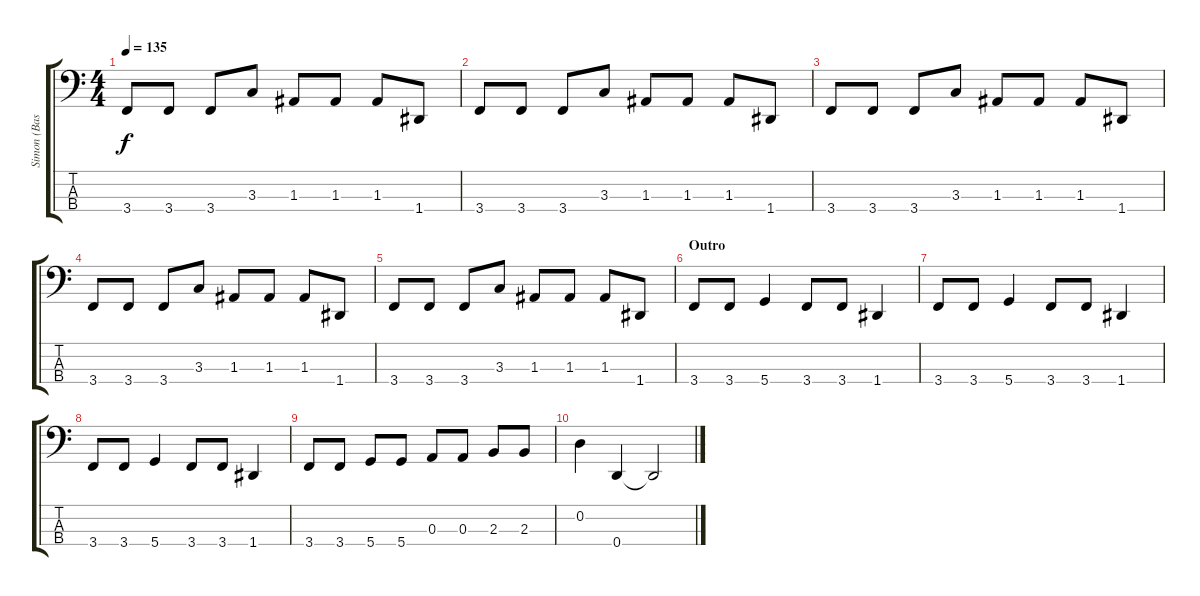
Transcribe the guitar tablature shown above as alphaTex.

\track ("Simon (Bas)" "Simon (Bas") {instrument electricbassfinger}
\staff {score tabs}
\tuning (G2 D2 A1 D1) {hide}
\ts (4 4)
\tempo 135
\clef f4
\ks c
3.4.8{dy f} 3.4.8 3.4.8 3.3.8 1.3.8 1.3.8 1.3.8 1.4.8 |
3.4.8 3.4.8 3.4.8 3.3.8 1.3.8 1.3.8 1.3.8 1.4.8 |
3.4.8 3.4.8 3.4.8 3.3.8 1.3.8 1.3.8 1.3.8 1.4.8 |
3.4.8 3.4.8 3.4.8 3.3.8 1.3.8 1.3.8 1.3.8 1.4.8 |
3.4.8 3.4.8 3.4.8 3.3.8 1.3.8 1.3.8 1.3.8 1.4.8 |
\section ("" "Outro")
3.4.8 3.4.8 5.4.4 3.4.8 3.4.8 1.4.4 |
3.4.8 3.4.8 5.4.4 3.4.8 3.4.8 1.4.4 |
3.4.8 3.4.8 5.4.4 3.4.8 3.4.8 1.4.4 |
3.4.8 3.4.8 5.4.8 5.4.8 0.3.8 0.3.8 2.3.8 2.3.8 |
0.2.4 0.4.4 0.4{t}.2
